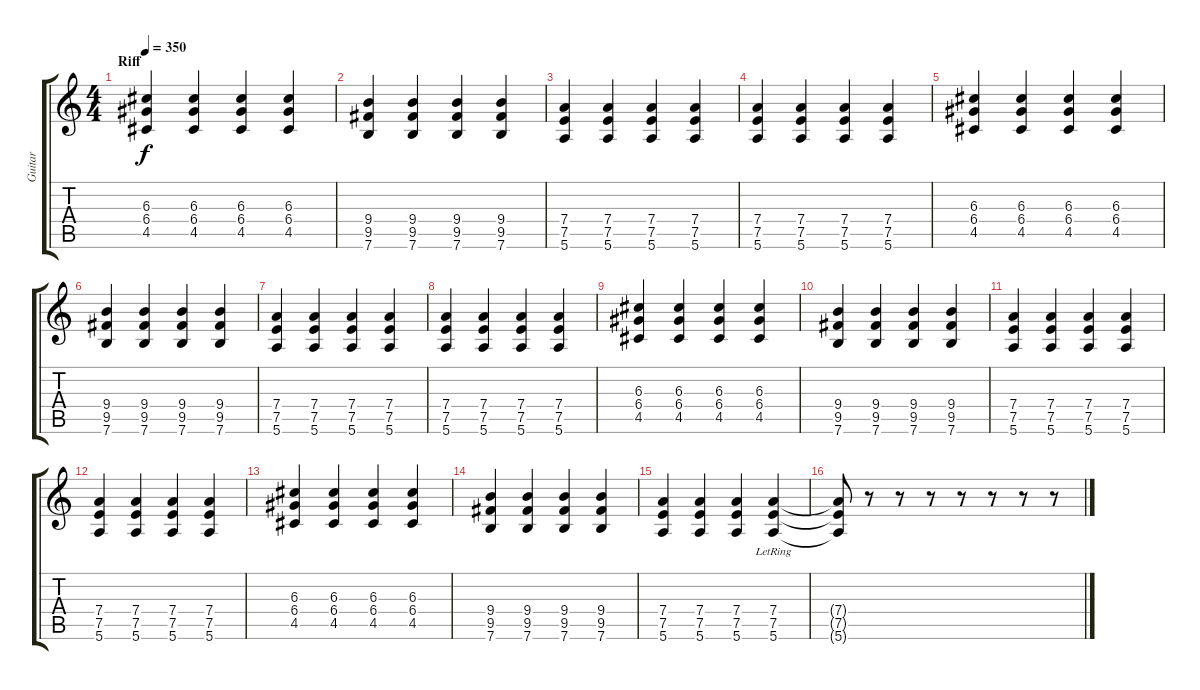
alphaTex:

\track ("Guitar" "Guitar") {instrument distortionguitar}
\staff {score tabs}
\tuning (E4 B3 G3 D3 A2 E2) {hide}
\ts (4 4)
\section ("" "Riff")
\tempo 350
\clef g2
\ks c
(6.3 6.4 4.5).4{dy f} (6.3 6.4 4.5).4 (6.3 6.4 4.5).4 (6.3 6.4 4.5).4 |
(9.4 9.5 7.6).4 (9.4 9.5 7.6).4 (9.4 9.5 7.6).4 (9.4 9.5 7.6).4 |
(7.4 7.5 5.6).4 (7.4 7.5 5.6).4 (7.4 7.5 5.6).4 (7.4 7.5 5.6).4 |
(7.4 7.5 5.6).4 (7.4 7.5 5.6).4 (7.4 7.5 5.6).4 (7.4 7.5 5.6).4 |
(6.3 6.4 4.5).4 (6.3 6.4 4.5).4 (6.3 6.4 4.5).4 (6.3 6.4 4.5).4 |
(9.4 9.5 7.6).4 (9.4 9.5 7.6).4 (9.4 9.5 7.6).4 (9.4 9.5 7.6).4 |
(7.4 7.5 5.6).4 (7.4 7.5 5.6).4 (7.4 7.5 5.6).4 (7.4 7.5 5.6).4 |
(7.4 7.5 5.6).4 (7.4 7.5 5.6).4 (7.4 7.5 5.6).4 (7.4 7.5 5.6).4 |
(6.3 6.4 4.5).4 (6.3 6.4 4.5).4 (6.3 6.4 4.5).4 (6.3 6.4 4.5).4 |
(9.4 9.5 7.6).4 (9.4 9.5 7.6).4 (9.4 9.5 7.6).4 (9.4 9.5 7.6).4 |
(7.4 7.5 5.6).4 (7.4 7.5 5.6).4 (7.4 7.5 5.6).4 (7.4 7.5 5.6).4 |
(7.4 7.5 5.6).4 (7.4 7.5 5.6).4 (7.4 7.5 5.6).4 (7.4 7.5 5.6).4 |
(6.3 6.4 4.5).4 (6.3 6.4 4.5).4 (6.3 6.4 4.5).4 (6.3 6.4 4.5).4 |
(9.4 9.5 7.6).4 (9.4 9.5 7.6).4 (9.4 9.5 7.6).4 (9.4 9.5 7.6).4 |
(7.4 7.5 5.6).4 (7.4 7.5 5.6).4 (7.4 7.5 5.6).4 (7.4{lr} 7.5{lr} 5.6{lr}).4 |
(7.4{t} 7.5{t} 5.6{t}).8 r.8 r.8 r.8 r.8 r.8 r.8 r.8
